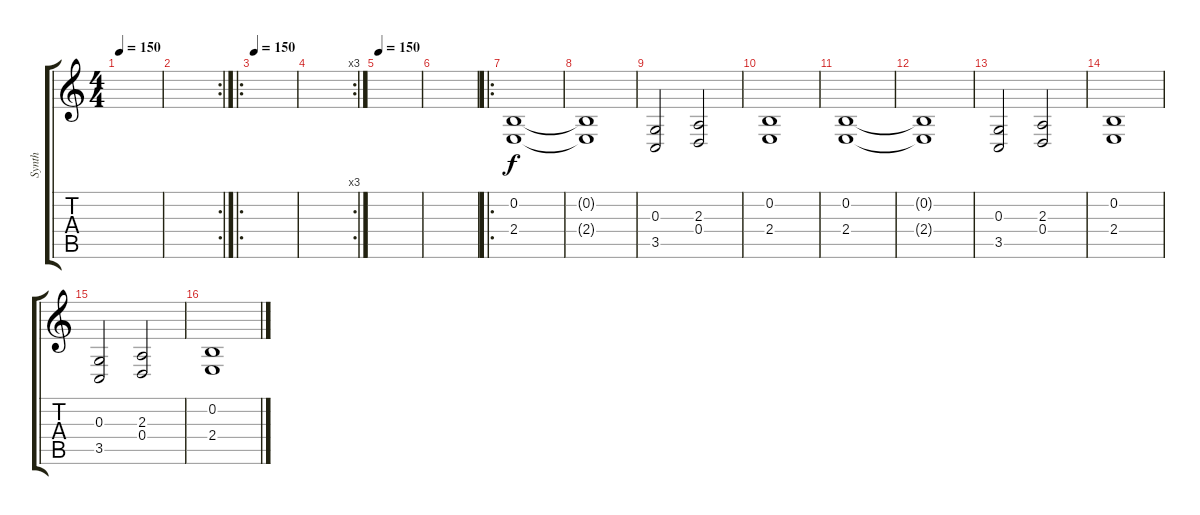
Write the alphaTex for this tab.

\track ("Synth" "Synth") {instrument synthstrings2}
\staff {score tabs}
\tuning (E4 B3 G3 D3 A2 E2) {hide}
\ts (4 4)
\tempo 150
\clef g2
\ks c
|
\rc 2
|
\ro
\tempo 150
|
\rc 3
|
\tempo 150
|
|
\ro
(0.2 2.4).1{volume 16} |
(0.2{t} 2.4{t}).1 |
(0.3 3.5).2 (2.3 0.4).2 |
(0.2 2.4).1 |
(0.2 2.4).1 |
(0.2{t} 2.4{t}).1 |
(0.3 3.5).2 (2.3 0.4).2 |
(0.2 2.4).1 |
(0.3 3.5).2 (2.3 0.4).2 |
(0.2 2.4).1
